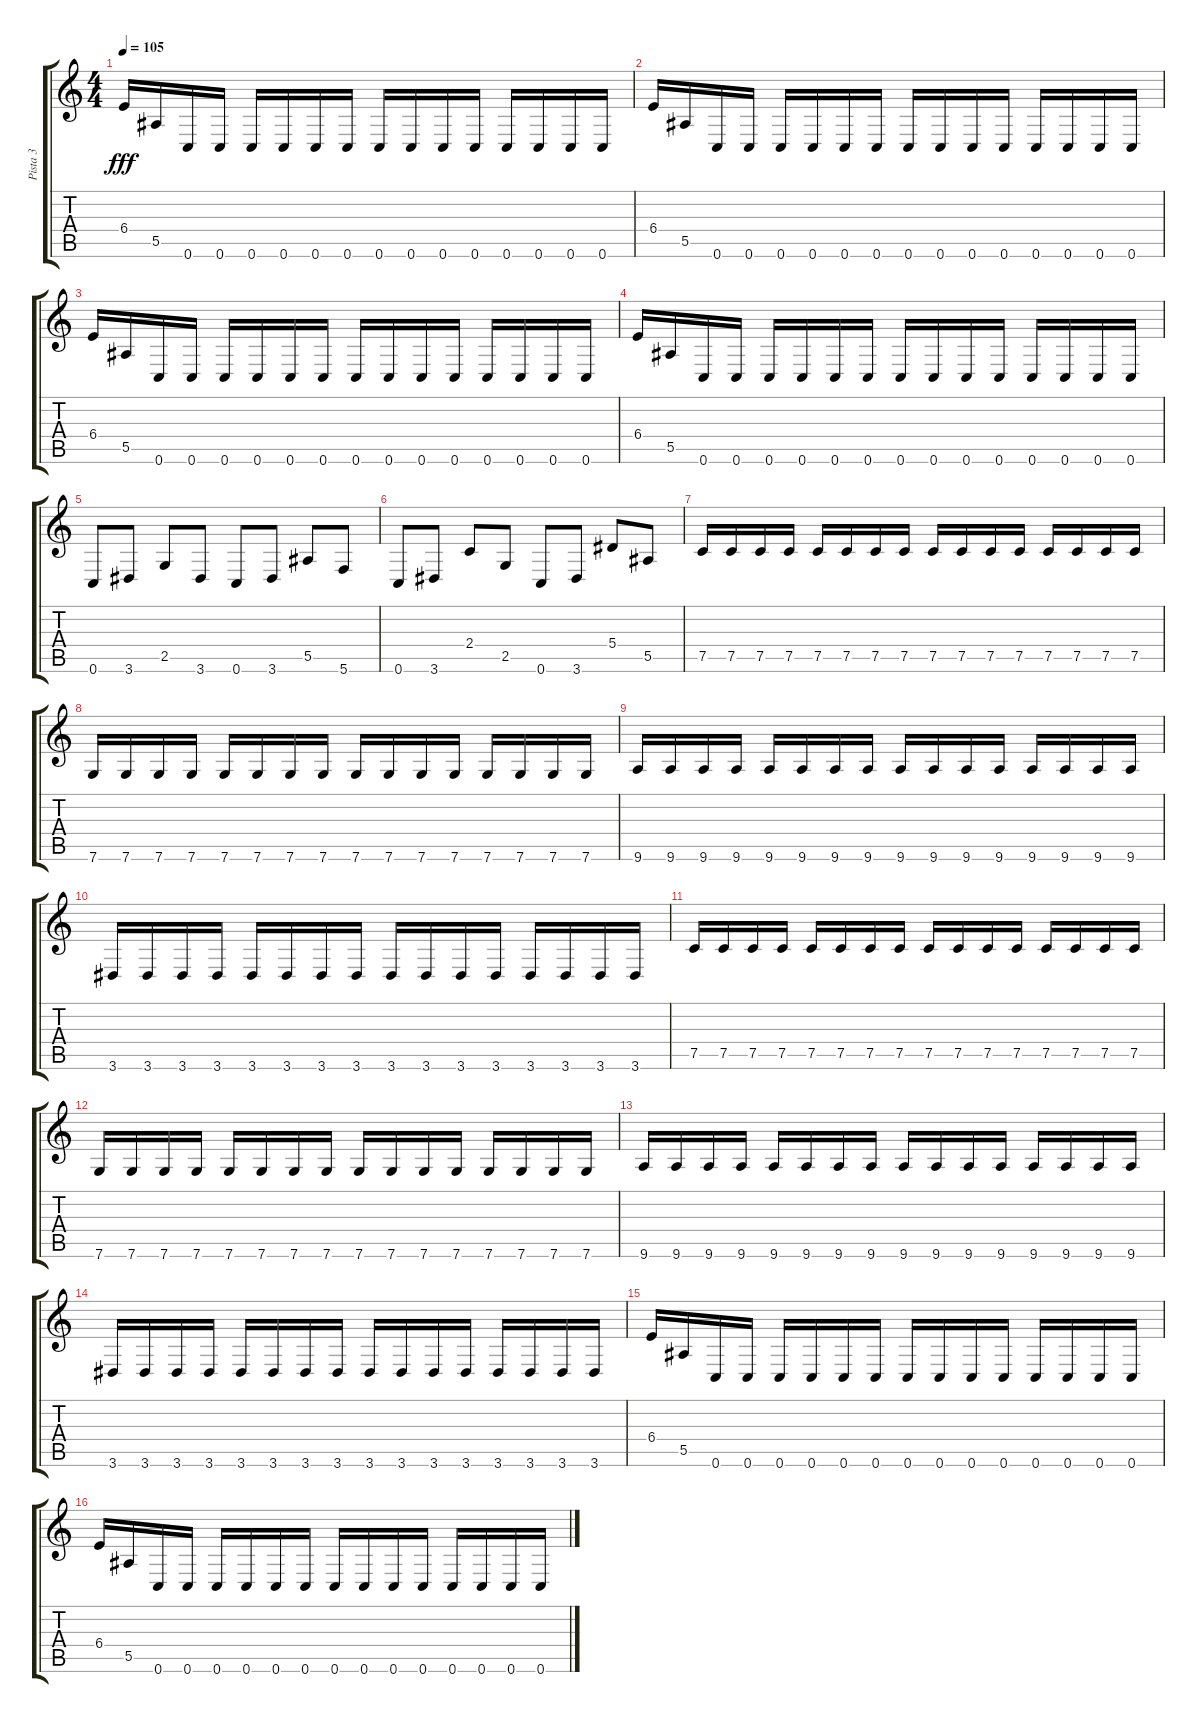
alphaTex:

\track ("Pista 3" "Pista 3") {instrument electricbassfinger}
\staff {score tabs}
\tuning (C4 G3 Eb3 Bb2 F2 C2) {hide}
\ts (4 4)
\tempo 105
\clef g2
\ks c
6.4.16{dy fff} 5.5.16 0.6.16 0.6.16 0.6.16 0.6.16 0.6.16 0.6.16 0.6.16 0.6.16 0.6.16 0.6.16 0.6.16 0.6.16 0.6.16 0.6.16 |
6.4.16 5.5.16 0.6.16 0.6.16 0.6.16 0.6.16 0.6.16 0.6.16 0.6.16 0.6.16 0.6.16 0.6.16 0.6.16 0.6.16 0.6.16 0.6.16 |
6.4.16 5.5.16 0.6.16 0.6.16 0.6.16 0.6.16 0.6.16 0.6.16 0.6.16 0.6.16 0.6.16 0.6.16 0.6.16 0.6.16 0.6.16 0.6.16 |
6.4.16 5.5.16 0.6.16 0.6.16 0.6.16 0.6.16 0.6.16 0.6.16 0.6.16 0.6.16 0.6.16 0.6.16 0.6.16 0.6.16 0.6.16 0.6.16 |
0.6.8 3.6.8 2.5.8 3.6.8 0.6.8 3.6.8 5.5.8 5.6.8 |
0.6.8 3.6.8 2.4.8 2.5.8 0.6.8 3.6.8 5.4.8 5.5.8 |
7.5.16 7.5.16 7.5.16 7.5.16 7.5.16 7.5.16 7.5.16 7.5.16 7.5.16 7.5.16 7.5.16 7.5.16 7.5.16 7.5.16 7.5.16 7.5.16 |
7.6.16 7.6.16 7.6.16 7.6.16 7.6.16 7.6.16 7.6.16 7.6.16 7.6.16 7.6.16 7.6.16 7.6.16 7.6.16 7.6.16 7.6.16 7.6.16 |
9.6.16 9.6.16 9.6.16 9.6.16 9.6.16 9.6.16 9.6.16 9.6.16 9.6.16 9.6.16 9.6.16 9.6.16 9.6.16 9.6.16 9.6.16 9.6.16 |
3.6.16 3.6.16 3.6.16 3.6.16 3.6.16 3.6.16 3.6.16 3.6.16 3.6.16 3.6.16 3.6.16 3.6.16 3.6.16 3.6.16 3.6.16 3.6.16 |
7.5.16 7.5.16 7.5.16 7.5.16 7.5.16 7.5.16 7.5.16 7.5.16 7.5.16 7.5.16 7.5.16 7.5.16 7.5.16 7.5.16 7.5.16 7.5.16 |
7.6.16 7.6.16 7.6.16 7.6.16 7.6.16 7.6.16 7.6.16 7.6.16 7.6.16 7.6.16 7.6.16 7.6.16 7.6.16 7.6.16 7.6.16 7.6.16 |
9.6.16 9.6.16 9.6.16 9.6.16 9.6.16 9.6.16 9.6.16 9.6.16 9.6.16 9.6.16 9.6.16 9.6.16 9.6.16 9.6.16 9.6.16 9.6.16 |
3.6.16 3.6.16 3.6.16 3.6.16 3.6.16 3.6.16 3.6.16 3.6.16 3.6.16 3.6.16 3.6.16 3.6.16 3.6.16 3.6.16 3.6.16 3.6.16 |
6.4.16 5.5.16 0.6.16 0.6.16 0.6.16 0.6.16 0.6.16 0.6.16 0.6.16 0.6.16 0.6.16 0.6.16 0.6.16 0.6.16 0.6.16 0.6.16 |
6.4.16 5.5.16 0.6.16 0.6.16 0.6.16 0.6.16 0.6.16 0.6.16 0.6.16 0.6.16 0.6.16 0.6.16 0.6.16 0.6.16 0.6.16 0.6.16
